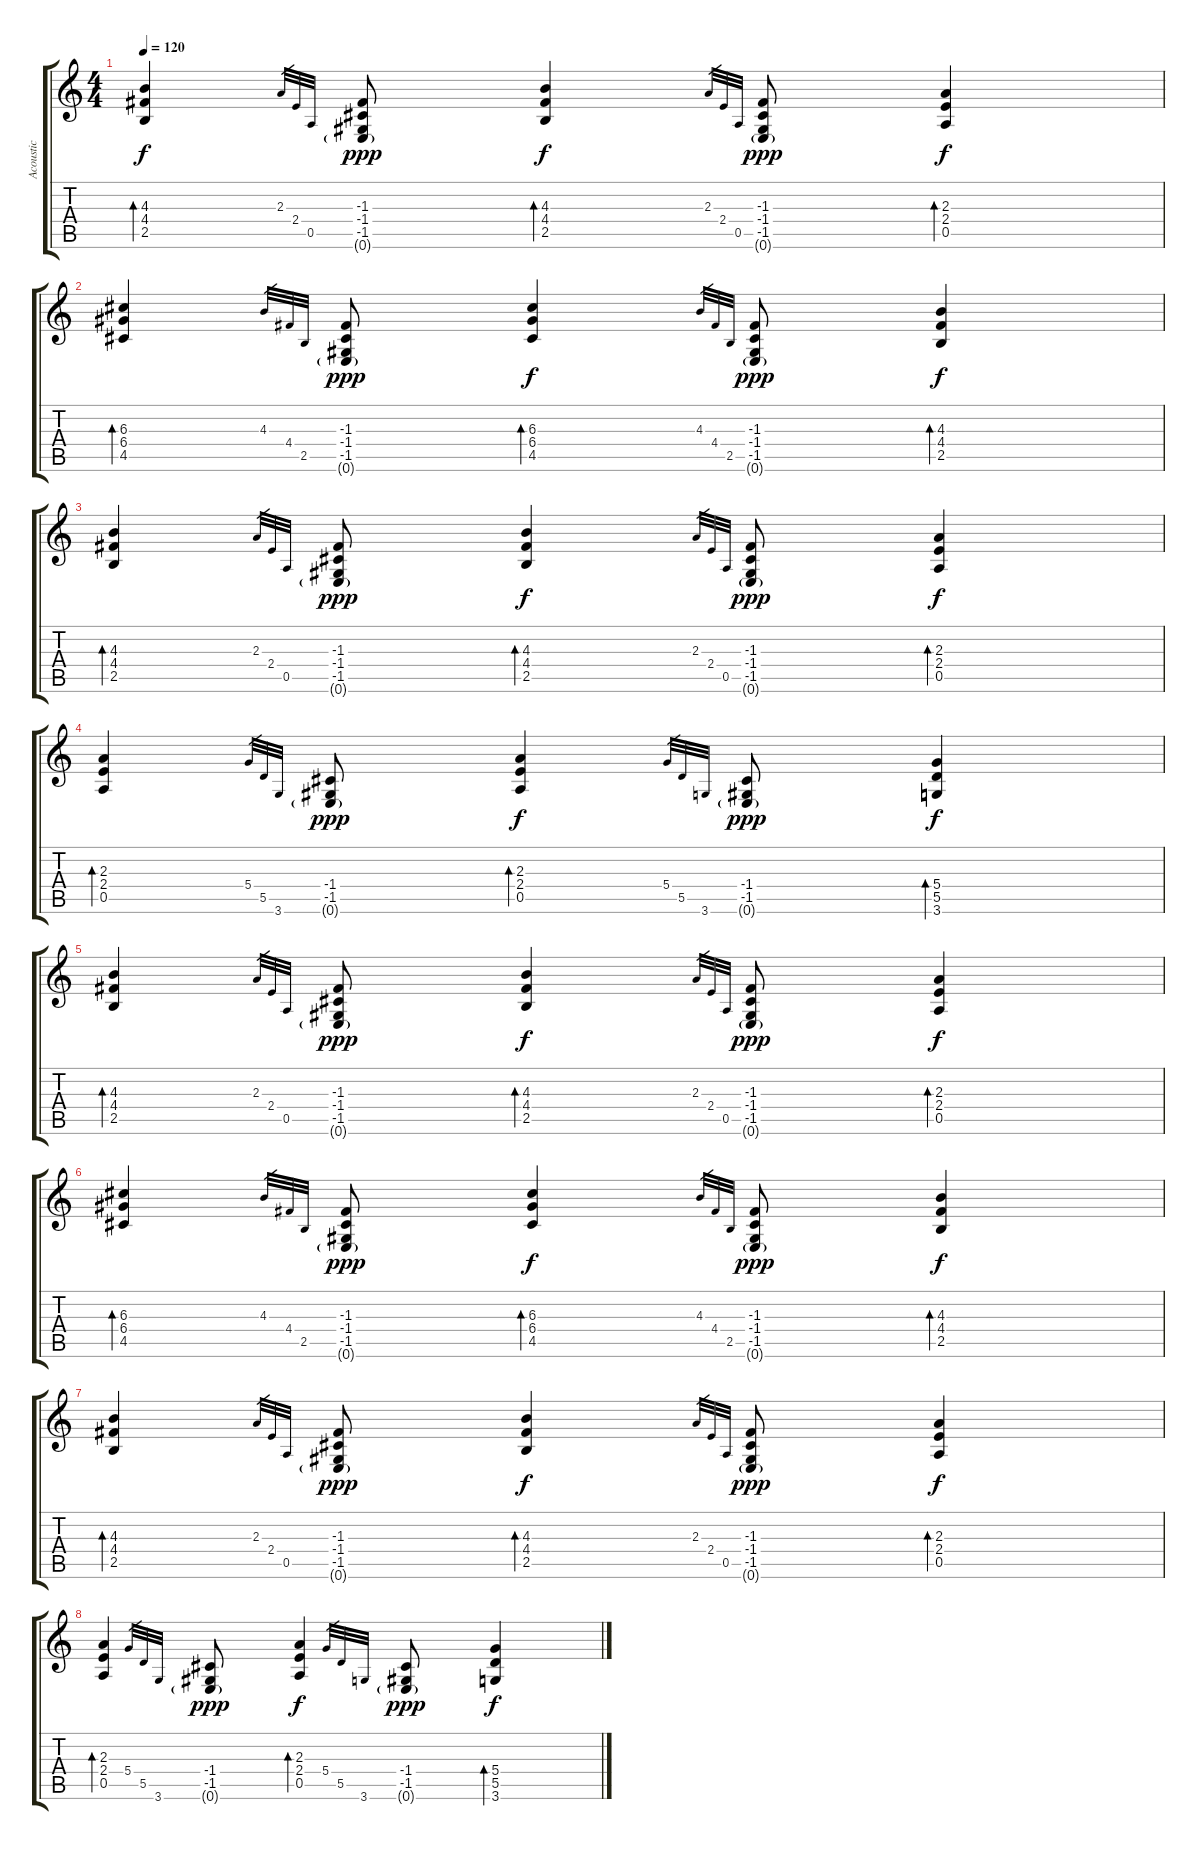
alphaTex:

\track ("Acoustic" "Acoustic") {instrument acousticguitarsteel}
\staff {score tabs}
\tuning (E4 B3 G3 D3 A2 E2) {hide}
\ts (4 4)
\tempo 120
\clef g2
\ks c
(4.3 4.4 2.5).4{bd 480 dy f volume 14} 2.3.32{gr} 2.4.32{gr} 0.5.32{gr} (-1.3 -1.4 -1.5 0.6{g}).8{dy ppp} (4.3 4.4 2.5).4{bd 480 dy f} 2.3.32{gr} 2.4.32{gr} 0.5.32{gr} (-1.3 -1.4 -1.5 0.6{g}).8{dy ppp} (2.3 2.4 0.5).4{bd 480 dy f} |
(6.3 6.4 4.5).4{bd 480} 4.3.32{gr} 4.4.32{gr} 2.5.32{gr} (-1.3 -1.4 -1.5 0.6{g}).8{dy ppp} (6.3 6.4 4.5).4{bd 480 dy f} 4.3.32{gr} 4.4.32{gr} 2.5.32{gr} (-1.3 -1.4 -1.5 0.6{g}).8{dy ppp} (4.3 4.4 2.5).4{bd 480 dy f} |
(4.3 4.4 2.5).4{bd 480} 2.3.32{gr} 2.4.32{gr} 0.5.32{gr} (-1.3 -1.4 -1.5 0.6{g}).8{dy ppp} (4.3 4.4 2.5).4{bd 480 dy f} 2.3.32{gr} 2.4.32{gr} 0.5.32{gr} (-1.3 -1.4 -1.5 0.6{g}).8{dy ppp} (2.3 2.4 0.5).4{bd 480 dy f} |
(2.3 2.4 0.5).4{bd 480} 5.4.32{gr} 5.5.32{gr} 3.6.32{gr} (-1.4 -1.5 0.6{g}).8{dy ppp} (2.3 2.4 0.5).4{bd 480 dy f} 5.4.32{gr} 5.5.32{gr} 3.6.32{gr} (-1.4 -1.5 0.6{g}).8{dy ppp} (5.4 5.5 3.6).4{bd 480 dy f} |
(4.3 4.4 2.5).4{bd 480} 2.3.32{gr} 2.4.32{gr} 0.5.32{gr} (-1.3 -1.4 -1.5 0.6{g}).8{dy ppp} (4.3 4.4 2.5).4{bd 480 dy f} 2.3.32{gr} 2.4.32{gr} 0.5.32{gr} (-1.3 -1.4 -1.5 0.6{g}).8{dy ppp} (2.3 2.4 0.5).4{bd 480 dy f} |
(6.3 6.4 4.5).4{bd 480} 4.3.32{gr} 4.4.32{gr} 2.5.32{gr} (-1.3 -1.4 -1.5 0.6{g}).8{dy ppp} (6.3 6.4 4.5).4{bd 480 dy f} 4.3.32{gr} 4.4.32{gr} 2.5.32{gr} (-1.3 -1.4 -1.5 0.6{g}).8{dy ppp} (4.3 4.4 2.5).4{bd 480 dy f} |
(4.3 4.4 2.5).4{bd 480} 2.3.32{gr} 2.4.32{gr} 0.5.32{gr} (-1.3 -1.4 -1.5 0.6{g}).8{dy ppp} (4.3 4.4 2.5).4{bd 480 dy f} 2.3.32{gr} 2.4.32{gr} 0.5.32{gr} (-1.3 -1.4 -1.5 0.6{g}).8{dy ppp} (2.3 2.4 0.5).4{bd 480 dy f} |
(2.3 2.4 0.5).4{bd 480} 5.4.32{gr} 5.5.32{gr} 3.6.32{gr} (-1.4 -1.5 0.6{g}).8{dy ppp} (2.3 2.4 0.5).4{bd 480 dy f} 5.4.32{gr} 5.5.32{gr} 3.6.32{gr} (-1.4 -1.5 0.6{g}).8{dy ppp} (5.4 5.5 3.6).4{bd 480 dy f}
